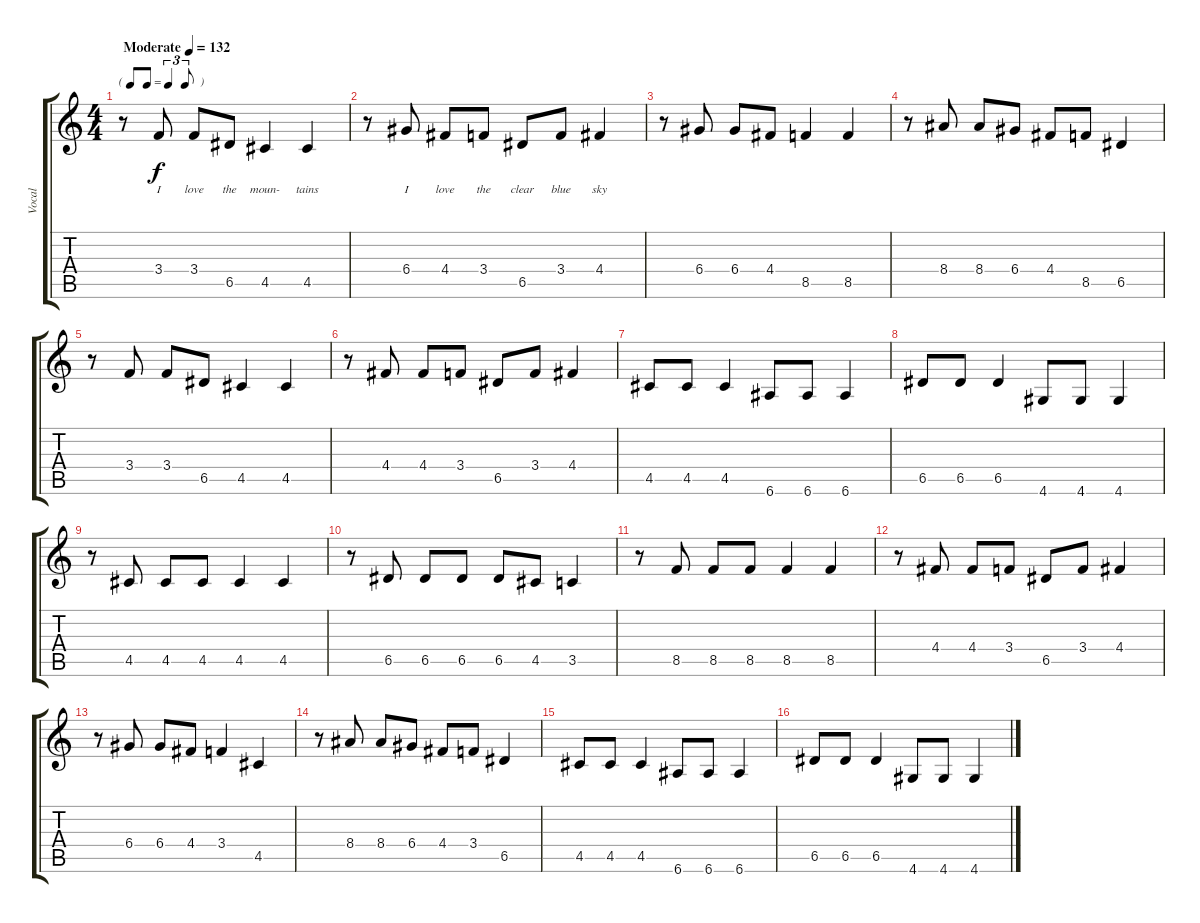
\track ("Vocal" "Vocal") {instrument acousticguitarnylon}
\staff {score tabs}
\tuning (E4 B3 G3 D3 A2 E2) {hide}
\ts (4 4)
\tf triplet8th
\tempo (132 "Moderate")
\clef g2
\ks c
r.8{dy f instrument acousticguitarnylon} 3.4.8{lyrics (0 "I") lyrics (1 "") lyrics (2 "") lyrics (3 "") lyrics (4 "")} 3.4.8{lyrics (0 "love") lyrics (1 "") lyrics (2 "") lyrics (3 "") lyrics (4 "")} 6.5.8{lyrics (0 "the") lyrics (1 "") lyrics (2 "") lyrics (3 "") lyrics (4 "")} 4.5.4{lyrics (0 "moun-") lyrics (1 "") lyrics (2 "") lyrics (3 "") lyrics (4 "")} 4.5.4{lyrics (0 "tains") lyrics (1 "") lyrics (2 "") lyrics (3 "") lyrics (4 "")} |
r.8 6.4.8{lyrics (0 "I") lyrics (1 "") lyrics (2 "") lyrics (3 "") lyrics (4 "")} 4.4.8{lyrics (0 "love") lyrics (1 "") lyrics (2 "") lyrics (3 "") lyrics (4 "")} 3.4.8{lyrics (0 "the") lyrics (1 "") lyrics (2 "") lyrics (3 "") lyrics (4 "")} 6.5.8{lyrics (0 "clear") lyrics (1 "") lyrics (2 "") lyrics (3 "") lyrics (4 "")} 3.4.8{lyrics (0 "blue") lyrics (1 "") lyrics (2 "") lyrics (3 "") lyrics (4 "")} 4.4.4{lyrics (0 "sky") lyrics (1 "") lyrics (2 "") lyrics (3 "") lyrics (4 "")} |
r.8 6.4.8 6.4.8 4.4.8 8.5.4 8.5.4 |
r.8 8.4.8 8.4.8 6.4.8 4.4.8 8.5.8 6.5.4 |
r.8 3.4.8 3.4.8 6.5.8 4.5.4 4.5.4 |
r.8 4.4.8 4.4.8 3.4.8 6.5.8 3.4.8 4.4.4 |
4.5.8 4.5.8 4.5.4 6.6.8 6.6.8 6.6.4 |
6.5.8 6.5.8 6.5.4 4.6.8 4.6.8 4.6.4 |
r.8 4.5.8 4.5.8 4.5.8 4.5.4 4.5.4 |
r.8 6.5.8 6.5.8 6.5.8 6.5.8 4.5.8 3.5.4 |
r.8 8.5.8 8.5.8 8.5.8 8.5.4 8.5.4 |
r.8 4.4.8 4.4.8 3.4.8 6.5.8 3.4.8 4.4.4 |
r.8 6.4.8 6.4.8 4.4.8 3.4.4 4.5.4 |
r.8 8.4.8 8.4.8 6.4.8 4.4.8 3.4.8 6.5.4 |
4.5.8 4.5.8 4.5.4 6.6.8 6.6.8 6.6.4 |
6.5.8 6.5.8 6.5.4 4.6.8 4.6.8 4.6.4
